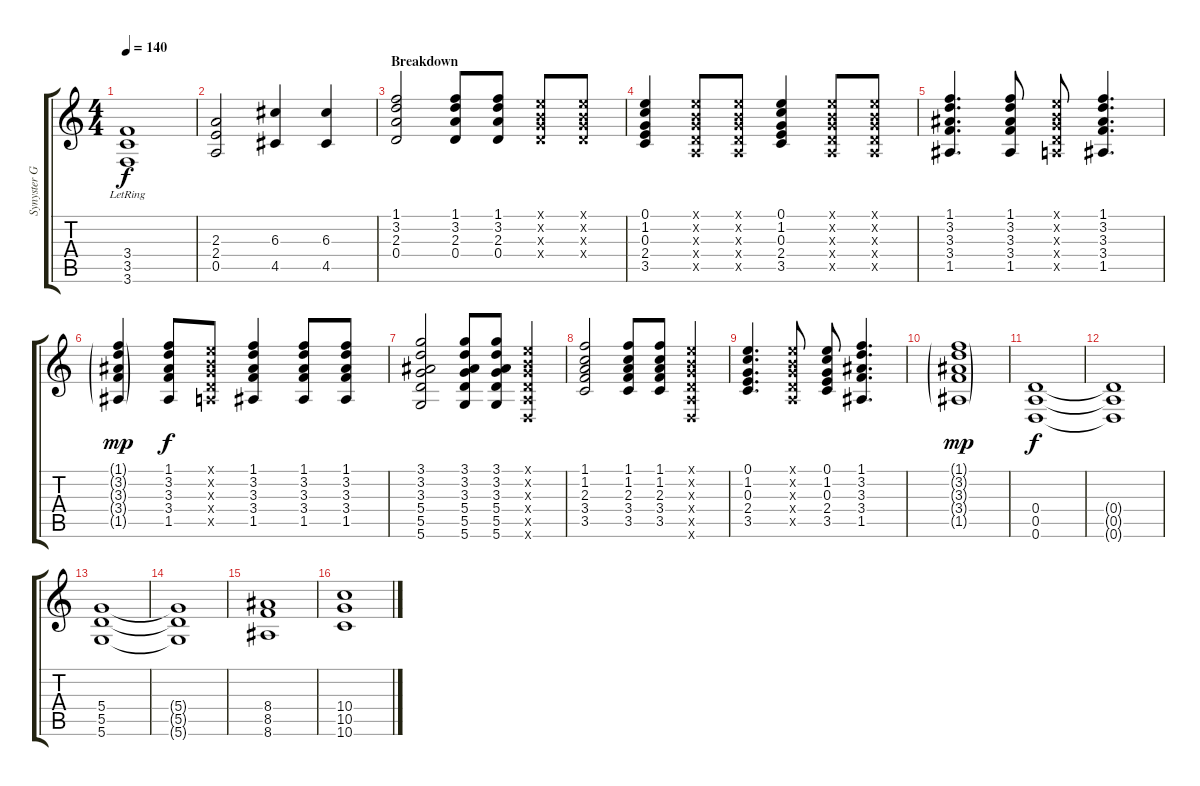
\track ("Synyster Gates" "Synyster G") {instrument distortionguitar}
\staff {score tabs}
\tuning (E4 B3 G3 D3 A2 D2) {hide}
\ts (4 4)
\tempo 140
\clef g2
\ks c
(3.4{lr} 3.5{lr} 3.6{lr}).1{dy f} |
(2.3 2.4 0.5).2 (6.3 4.5).4 (6.3 4.5).4 |
\section ("" "Breakdown")
(1.1 3.2 2.3 0.4).2 (1.1 3.2 2.3 0.4).8 (1.1 3.2 2.3 0.4).8 (0.1{x} 0.2{x} 0.3{x} 0.4{x}).8 (0.1{x} 0.2{x} 0.3{x} 0.4{x}).8 |
(0.1 1.2 0.3 2.4 3.5).4 (0.1{x} 0.2{x} 0.3{x} 0.4{x} 0.5{x}).8 (0.1{x} 0.2{x} 0.3{x} 0.4{x} 0.5{x}).8 (0.1 1.2 0.3 2.4 3.5).4 (0.1{x} 0.2{x} 0.3{x} 0.4{x} 0.5{x}).8 (0.1{x} 0.2{x} 0.3{x} 0.4{x} 0.5{x}).8 |
(1.1 3.2 3.3 3.4 1.5).4{d} (1.1 3.2 3.3 3.4 1.5).8 (0.1{x} 0.2{x} 0.3{x} 0.4{x} 0.5{x}).8 (1.1 3.2 3.3 3.4 1.5).4{d} |
(1.1{g} 3.2{g} 3.3{g} 3.4{g} 1.5{g}).4{dy mp} (1.1 3.2 3.3 3.4 1.5).8{dy f} (0.1{x} 0.2{x} 0.3{x} 0.4{x} 0.5{x}).8 (1.1 3.2 3.3 3.4 1.5).4 (1.1 3.2 3.3 3.4 1.5).8 (1.1 3.2 3.3 3.4 1.5).8 |
(3.1 3.2 3.3 5.4 5.5 5.6).2 (3.1 3.2 3.3 5.4 5.5 5.6).8 (3.1 3.2 3.3 5.4 5.5 5.6).8 (0.1{x} 0.2{x} 0.3{x} 0.4{x} 0.5{x} 0.6{x}).4 |
(1.1 1.2 2.3 3.4 3.5).2 (1.1 1.2 2.3 3.4 3.5).8 (1.1 1.2 2.3 3.4 3.5).8 (0.1{x} 0.2{x} 0.3{x} 0.4{x} 0.5{x} 0.6{x}).4 |
(0.1 1.2 0.3 2.4 3.5).4{d} (0.1{x} 0.2{x} 0.3{x} 0.4{x} 0.5{x}).8 (0.1 1.2 0.3 2.4 3.5).8 (1.1 3.2 3.3 3.4 1.5).4{d} |
(1.1{g} 3.2{g} 3.3{g} 3.4{g} 1.5{g}).1{dy mp} |
(0.4 0.5 0.6).1{dy f} |
(0.4{t} 0.5{t} 0.6{t}).1 |
(5.4 5.5 5.6).1 |
(5.4{t} 5.5{t} 5.6{t}).1 |
(8.4 8.5 8.6).1 |
(10.4 10.5 10.6).1
